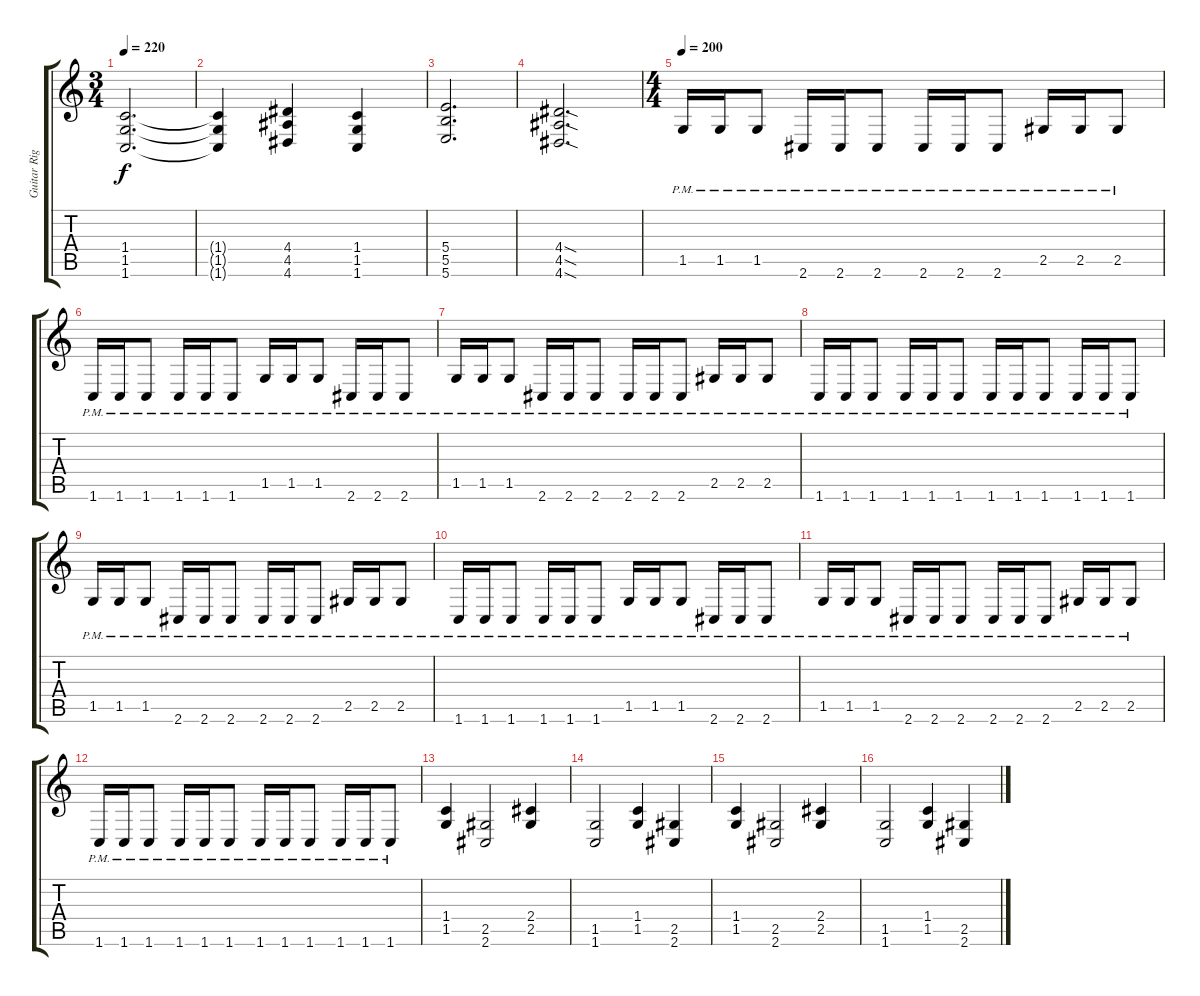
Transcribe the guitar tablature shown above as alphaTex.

\track ("Guitar Right" "Guitar Rig") {instrument overdrivenguitar}
\staff {score tabs}
\tuning (Db4 Ab3 E3 B2 Gb2 B1) {hide}
\ts (3 4)
\tempo 220
\clef g2
\ks c
(1.4 1.5 1.6).2{d dy f} |
(1.4{t} 1.5{t} 1.6{t}).4 (4.4 4.5 4.6).4 (1.4 1.5 1.6).4 |
(5.4 5.5 5.6).2{d} |
(4.4{sod} 4.5{sod} 4.6{sod}).2{d} |
\ts (4 4)
\tempo 200
1.5{pm}.16{volume 13} 1.5{pm}.16 1.5{pm}.8 2.6{pm}.16 2.6{pm}.16 2.6{pm}.8 2.6{pm}.16 2.6{pm}.16 2.6{pm}.8 2.5{pm}.16 2.5{pm}.16 2.5{pm}.8 |
1.6{pm}.16 1.6{pm}.16 1.6{pm}.8 1.6{pm}.16 1.6{pm}.16 1.6{pm}.8 1.5{pm}.16 1.5{pm}.16 1.5{pm}.8 2.6{pm}.16 2.6{pm}.16 2.6{pm}.8 |
1.5{pm}.16 1.5{pm}.16 1.5{pm}.8 2.6{pm}.16 2.6{pm}.16 2.6{pm}.8 2.6{pm}.16 2.6{pm}.16 2.6{pm}.8 2.5{pm}.16 2.5{pm}.16 2.5{pm}.8 |
1.6{pm}.16 1.6{pm}.16 1.6{pm}.8 1.6{pm}.16 1.6{pm}.16 1.6{pm}.8 1.6{pm}.16 1.6{pm}.16 1.6{pm}.8 1.6{pm}.16 1.6{pm}.16 1.6{pm}.8 |
1.5{pm}.16 1.5{pm}.16 1.5{pm}.8 2.6{pm}.16 2.6{pm}.16 2.6{pm}.8 2.6{pm}.16 2.6{pm}.16 2.6{pm}.8 2.5{pm}.16 2.5{pm}.16 2.5{pm}.8 |
1.6{pm}.16 1.6{pm}.16 1.6{pm}.8 1.6{pm}.16 1.6{pm}.16 1.6{pm}.8 1.5{pm}.16 1.5{pm}.16 1.5{pm}.8 2.6{pm}.16 2.6{pm}.16 2.6{pm}.8 |
1.5{pm}.16 1.5{pm}.16 1.5{pm}.8 2.6{pm}.16 2.6{pm}.16 2.6{pm}.8 2.6{pm}.16 2.6{pm}.16 2.6{pm}.8 2.5{pm}.16 2.5{pm}.16 2.5{pm}.8 |
1.6{pm}.16 1.6{pm}.16 1.6{pm}.8 1.6{pm}.16 1.6{pm}.16 1.6{pm}.8 1.6{pm}.16 1.6{pm}.16 1.6{pm}.8 1.6{pm}.16 1.6{pm}.16 1.6{pm}.8 |
(1.4 1.5).4 (2.5 2.6).2 (2.4 2.5).4 |
(1.5 1.6).2 (1.4 1.5).4 (2.5 2.6).4 |
(1.4 1.5).4 (2.5 2.6).2 (2.4 2.5).4 |
(1.5 1.6).2 (1.4 1.5).4 (2.5 2.6).4
